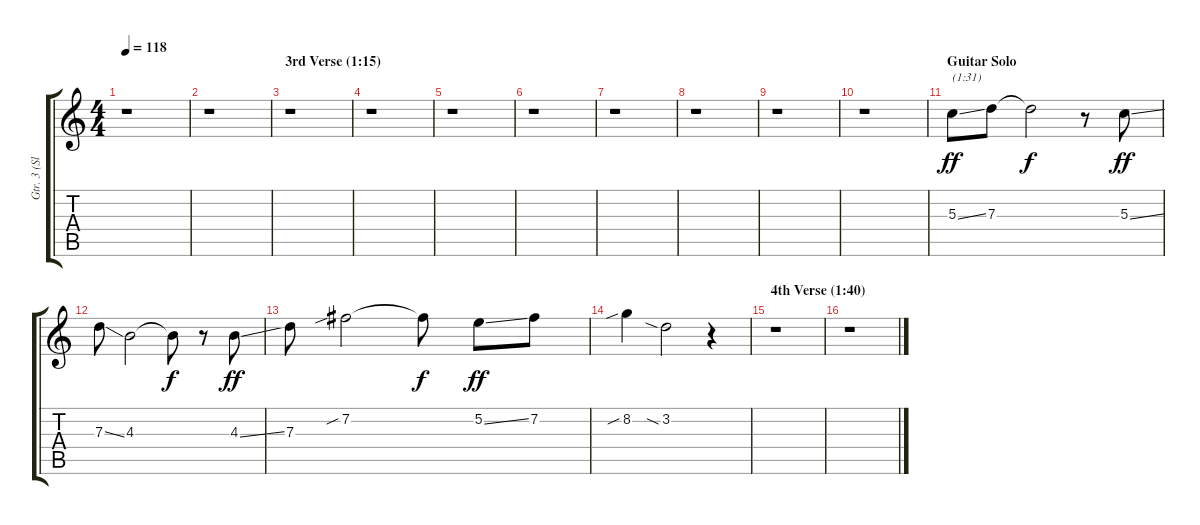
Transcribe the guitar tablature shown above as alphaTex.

\track ("Gtr. 3 (Slide)" "Gtr. 3 (Sl") {instrument electricguitarjazz}
\staff {score tabs}
\tuning (E4 B3 G3 D3 A2 E2) {hide}
\ts (4 4)
\tempo 118
\clef g2
\ks c
r.1{dy ff} |
r.1 |
\section ("" "3rd Verse (1:15)")
r.1 |
r.1 |
r.1 |
r.1 |
r.1 |
r.1 |
r.1 |
r.1 |
\section ("" "Guitar Solo ")
5.3{ss}.8{txt "(1:31)"} 7.3.8 7.3{t}.2{dy f} r.8 5.3{ss}.8{dy ff} |
7.3{ss}.8 4.3.2 4.3{t}.8{dy f} r.8 4.3{ss}.8{dy ff} |
7.3.8 7.2{sib}.2 7.2{t}.8{dy f} 5.2{ss}.8{dy ff} 7.2.8 |
8.2{sib}.4 3.2{sia}.2 r.4 |
\section ("" "4th Verse (1:40)")
r.1 |
r.1
